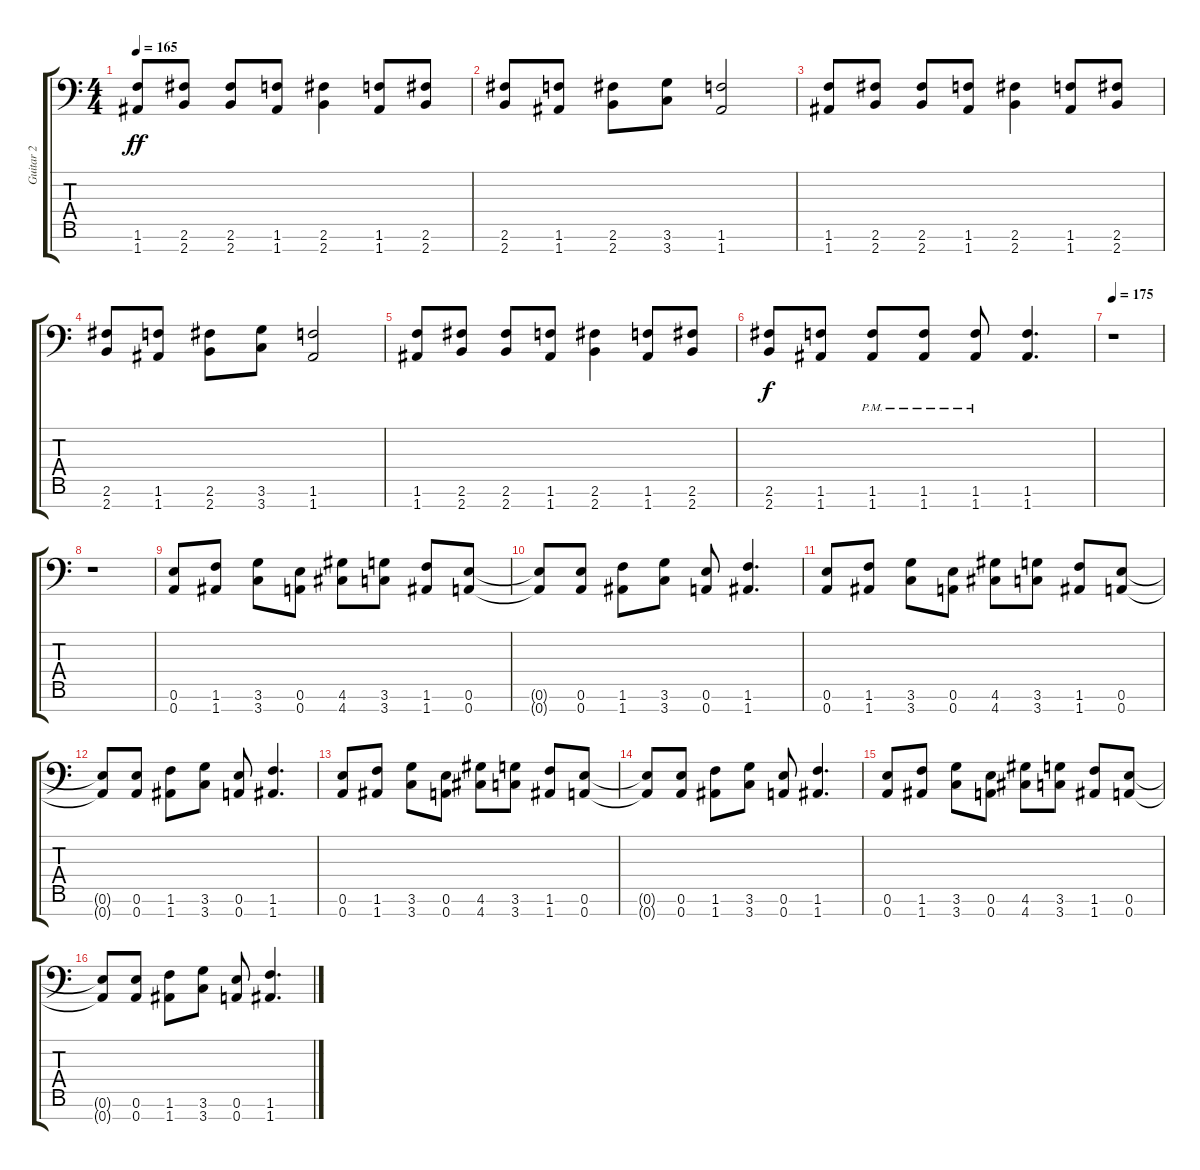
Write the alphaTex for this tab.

\track ("Guitar 2" "Guitar 2") {instrument distortionguitar}
\staff {score tabs}
\tuning (E4 B3 G3 D3 A2 E2 A1) {hide}
\ts (4 4)
\tempo 165
\clef f4
\ks c
(1.6 1.7).8{dy ff} (2.6 2.7).8 (2.6 2.7).8 (1.6 1.7).8 (2.6 2.7).4 (1.6 1.7).8 (2.6 2.7).8 |
(2.6 2.7).8 (1.6 1.7).8 (2.6 2.7).8 (3.6 3.7).8 (1.6 1.7).2 |
(1.6 1.7).8 (2.6 2.7).8 (2.6 2.7).8 (1.6 1.7).8 (2.6 2.7).4 (1.6 1.7).8 (2.6 2.7).8 |
(2.6 2.7).8 (1.6 1.7).8 (2.6 2.7).8 (3.6 3.7).8 (1.6 1.7).2 |
(1.6 1.7).8 (2.6 2.7).8 (2.6 2.7).8 (1.6 1.7).8 (2.6 2.7).4 (1.6 1.7).8 (2.6 2.7).8 |
(2.6 2.7).8{dy f} (1.6 1.7).8 (1.6{pm} 1.7{pm}).8 (1.6{pm} 1.7{pm}).8 (1.6{pm} 1.7{pm}).8 (1.6 1.7).4{d} |
\tempo 175
r.1 |
r.1 |
(0.6 0.7).8 (1.6 1.7).8 (3.6 3.7).8 (0.6 0.7).8 (4.6 4.7).8 (3.6 3.7).8 (1.6 1.7).8 (0.6 0.7).8 |
(0.6{t} 0.7{t}).8 (0.6 0.7).8 (1.6 1.7).8 (3.6 3.7).8 (0.6 0.7).8 (1.6 1.7).4{d} |
(0.6 0.7).8 (1.6 1.7).8 (3.6 3.7).8 (0.6 0.7).8 (4.6 4.7).8 (3.6 3.7).8 (1.6 1.7).8 (0.6 0.7).8 |
(0.6{t} 0.7{t}).8 (0.6 0.7).8 (1.6 1.7).8 (3.6 3.7).8 (0.6 0.7).8 (1.6 1.7).4{d} |
(0.6 0.7).8 (1.6 1.7).8 (3.6 3.7).8 (0.6 0.7).8 (4.6 4.7).8 (3.6 3.7).8 (1.6 1.7).8 (0.6 0.7).8 |
(0.6{t} 0.7{t}).8 (0.6 0.7).8 (1.6 1.7).8 (3.6 3.7).8 (0.6 0.7).8 (1.6 1.7).4{d} |
(0.6 0.7).8 (1.6 1.7).8 (3.6 3.7).8 (0.6 0.7).8 (4.6 4.7).8 (3.6 3.7).8 (1.6 1.7).8 (0.6 0.7).8 |
(0.6{t} 0.7{t}).8 (0.6 0.7).8 (1.6 1.7).8 (3.6 3.7).8 (0.6 0.7).8 (1.6 1.7).4{d}
